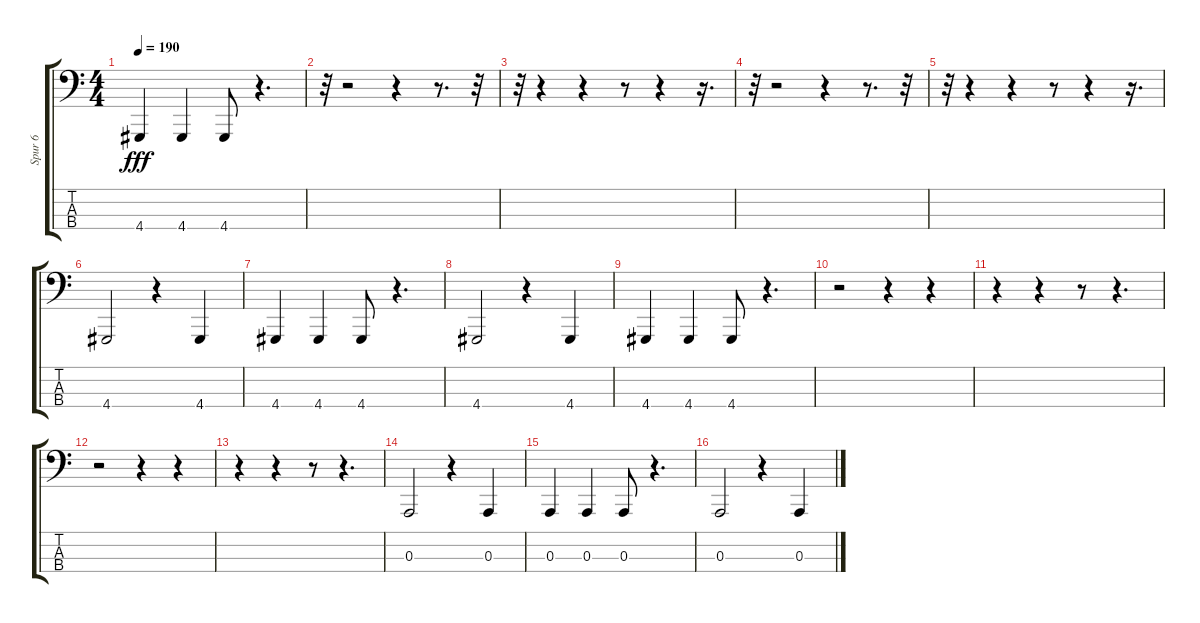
\track ("Spur 6" "Spur 6") {instrument drawbarorgan}
\staff {score tabs}
\tuning (G2 D2 A1 E1) {hide}
\ts (4 4)
\tempo 190
\clef f4
\ks c
4.4.4{dy fff} 4.4.4 4.4.8 r.4{d} |
r.32 r.2 r.4 r.8{d} r.32 |
r.32 r.4 r.4 r.8 r.4 r.16{d} |
r.32 r.2 r.4 r.8{d} r.32 |
r.32 r.4 r.4 r.8 r.4 r.16{d} |
4.4.2 r.4 4.4.4 |
4.4.4 4.4.4 4.4.8 r.4{d} |
4.4.2 r.4 4.4.4 |
4.4.4 4.4.4 4.4.8 r.4{d} |
r.2 r.4 r.4 |
r.4 r.4 r.8 r.4{d} |
r.2 r.4 r.4 |
r.4 r.4 r.8 r.4{d} |
0.3.2 r.4 0.3.4 |
0.3.4 0.3.4 0.3.8 r.4{d} |
0.3.2 r.4 0.3.4
